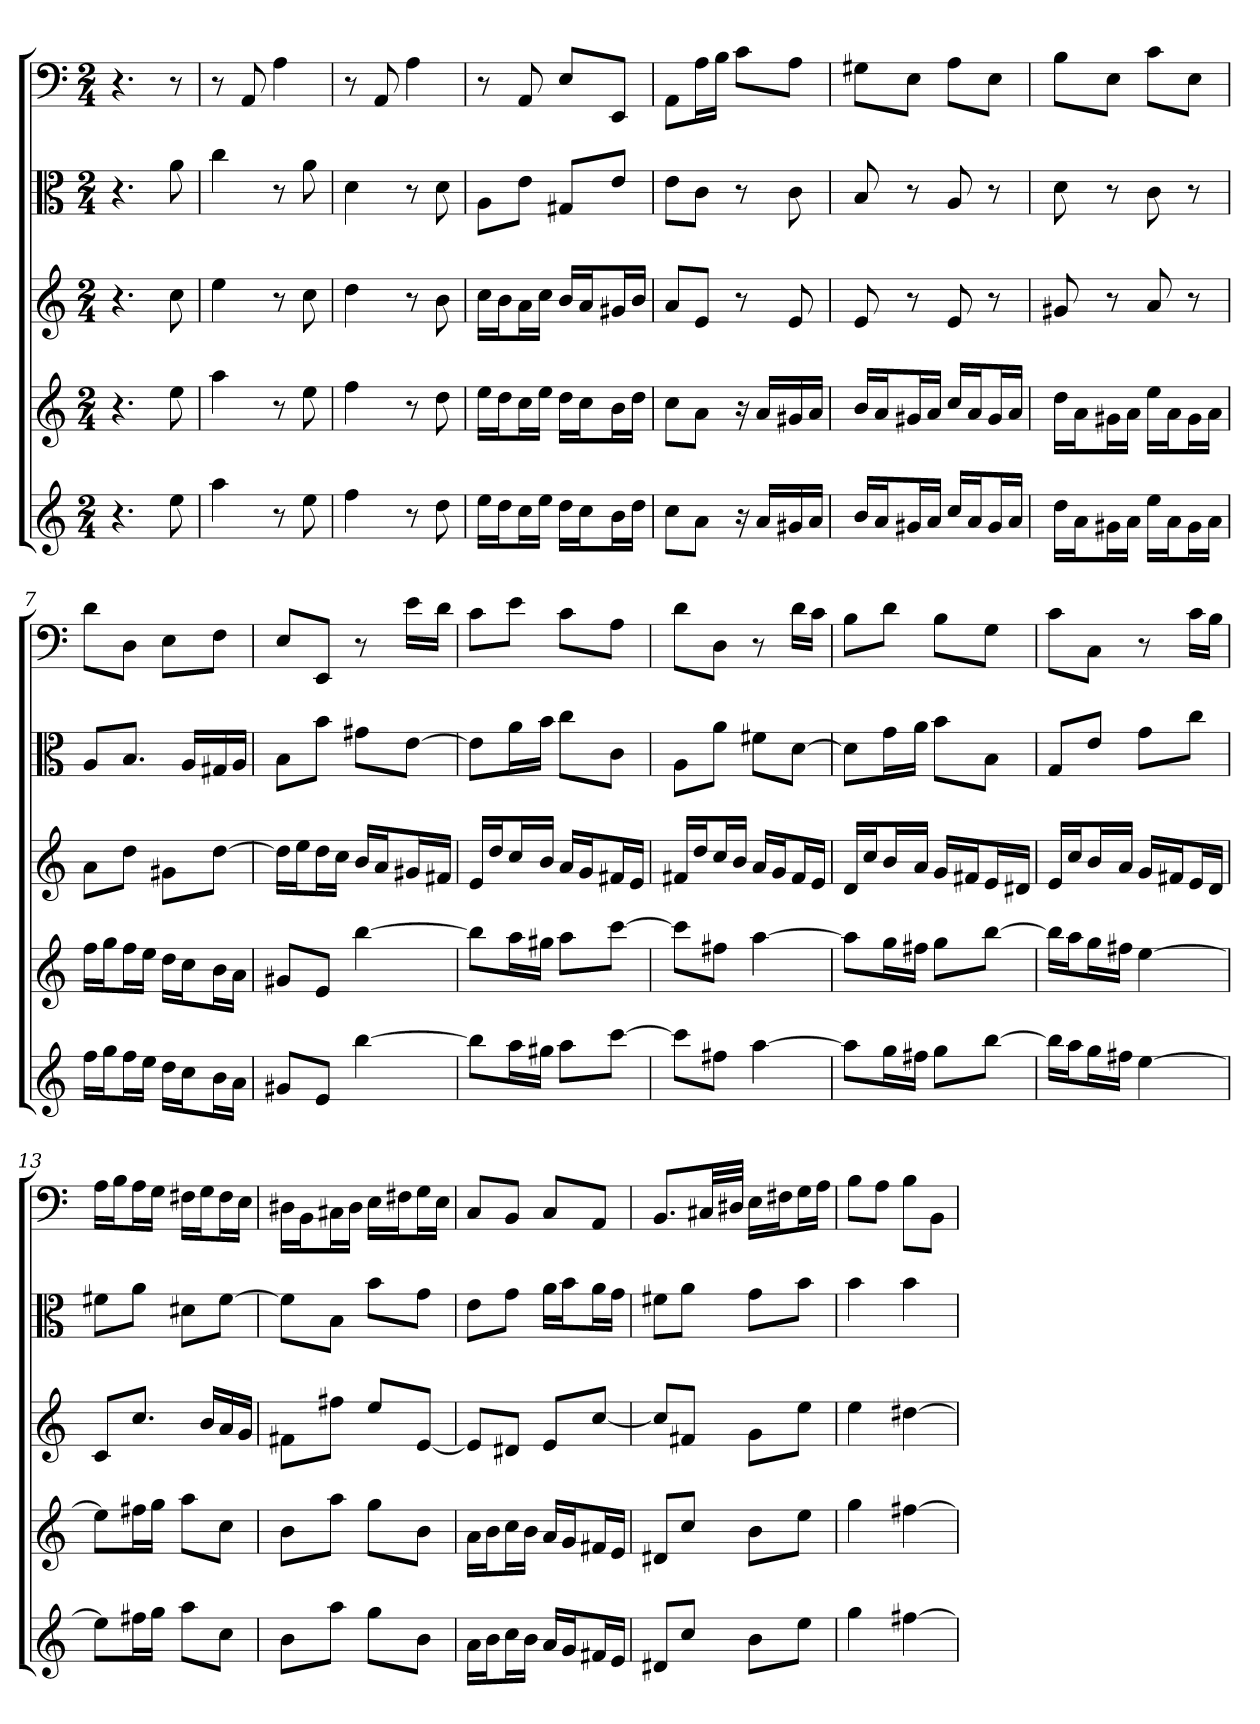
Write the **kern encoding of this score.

**kern	**kern	**kern	**kern	**kern
*part5	*part4	*part3	*part2	*part1
*staff5	*staff4	*staff3	*staff2	*staff1
*	*	*	*clefC3	*clefF4
*k[]	*k[]	*k[]	*k[]	*k[]
*a:	*a:	*a:	*a:	*a:
*M2/4	*M2/4	*M2/4	*M2/4	*M2/4
=	=	=	=	=
4.r	4.r	4.r	4.r	4.r
8ee	8ee	8cc	8a	8r
=1	=1	=1	=1	=1
4aa	4aa	4ee	4cc	8r
.	.	.	.	8AA
8r	8r	8r	8r	4A
8ee	8ee	8cc	8a	.
=2	=2	=2	=2	=2
4ff	4ff	4dd	4d	8r
.	.	.	.	8AA
8r	8r	8r	8r	4A
8dd	8dd	8b	8d	.
=3	=3	=3	=3	=3
16eeLL	16eeLL	16ccLL	8A\L	8r
16ddJ	16ddJ	16bJ	.	.
16ccL	16ccL	16aL	8e\J	8AA
16eeJJ	16eeJJ	16ccJJ	.	.
16ddLL	16ddLL	16bLL	8G#X/L	8E/L
16ccJ	16ccJ	16aJ	.	.
16bL	16bL	16g#XL	8e/J	8EE/J
16ddJJ	16ddJJ	16bJJ	.	.
=4	=4	=4	=4	=4
8ccL	8ccL	8aL	8e\L	8AA\L
8aJ	8aJ	8eJ	8c\J	16A\L
.	.	.	.	16B\JJ
16r	16r	8r	8r	8c\L
16aLL	16aLL	.	.	.
16g#X	16g#X	8e	8c	8A\J
16aJJ	16aJJ	.	.	.
=5	=5	=5	=5	=5
16bLL	16bLL	8e	8B	8G#X\L
16aJ	16aJ	.	.	.
16g#XL	16g#XL	8r	8r	8E\J
16aJJ	16aJJ	.	.	.
16ccLL	16ccLL	8e	8A	8A\L
16aJ	16aJ	.	.	.
16g#L	16g#L	8r	8r	8E\J
16aJJ	16aJJ	.	.	.
=6	=6	=6	=6	=6
16ddLL	16ddLL	8g#X	8d	8B\L
16aJ	16aJ	.	.	.
16g#XL	16g#XL	8r	8r	8E\J
16aJJ	16aJJ	.	.	.
16eeLL	16eeLL	8a	8c	8c\L
16aJ	16aJ	.	.	.
16g#L	16g#L	8r	8r	8E\J
16aJJ	16aJJ	.	.	.
=7	=7	=7	=7	=7
16ffLL	16ffLL	8aL	8A/L	8d\L
16ggJ	16ggJ	.	.	.
16ffL	16ffL	8ddJ	8.B/J	8D\J
16eeJJ	16eeJJ	.	.	.
16ddLL	16ddLL	8g#XL	.	8E\L
16ccJ	16ccJ	.	16A/LL	.
16bL	16bL	[8ddJ	16G#X/	8F\J
16aJJ	16aJJ	.	16A/JJ	.
=8	=8	=8	=8	=8
8g#XL	8g#XL	16ddLL]	8B\L	8E/L
.	.	16eeJ	.	.
8eJ	8eJ	16ddL	8b\J	8EE/J
.	.	16ccJJ	.	.
[4bb	[4bb	16bLL	8g#X\L	8r
.	.	16aJ	.	.
.	.	16g#XL	[8e\J	16e\LL
.	.	16f#XJJ	.	16d\JJ
=9	=9	=9	=9	=9
8bbL]	8bbL]	16eLL	8e\L]	8c\L
.	.	16ddJ	.	.
16aaL	16aaL	16ccL	16a\L	8e\J
16gg#XJJ	16gg#XJJ	16bJJ	16b\JJ	.
8aaL	8aaL	16aLL	8cc\L	8c\L
.	.	16gJ	.	.
[8cccJ	[8cccJ	16f#XL	8c\J	8A\J
.	.	16eJJ	.	.
=10	=10	=10	=10	=10
8cccL]	8cccL]	16f#XLL	8A\L	8d\L
.	.	16ddJ	.	.
8ff#XJ	8ff#XJ	16ccL	8a\J	8D\J
.	.	16bJJ	.	.
[4aa	[4aa	16aLL	8f#X\L	8r
.	.	16gJ	.	.
.	.	16f#L	[8d\J	16d\LL
.	.	16eJJ	.	16c\JJ
=11	=11	=11	=11	=11
8aaL]	8aaL]	16dLL	8d\L]	8B\L
.	.	16ccJ	.	.
16ggL	16ggL	16bL	16g\L	8d\J
16ff#XJJ	16ff#XJJ	16aJJ	16a\JJ	.
8ggL	8ggL	16gLL	8b\L	8B\L
.	.	16f#XJ	.	.
[8bbJ	[8bbJ	16eL	8B\J	8G\J
.	.	16d#XJJ	.	.
=12	=12	=12	=12	=12
16bbLL]	16bbLL]	16eLL	8G/L	8c\L
16aaJ	16aaJ	16ccJ	.	.
16ggL	16ggL	16bL	8e/J	8C\J
16ff#XJJ	16ff#XJJ	16aJJ	.	.
[4ee	[4ee	16gLL	8g\L	8r
.	.	16f#XJ	.	.
.	.	16eL	8cc\J	16c\LL
.	.	16dJJ	.	16B\JJ
=13	=13	=13	=13	=13
8eeL]	8eeL]	8cL	8f#X\L	16A\LL
.	.	.	.	16B\J
16ff#XL	16ff#XL	8.ccJ	8a\J	16A\L
16ggJJ	16ggJJ	.	.	16G\JJ
8aaL	8aaL	.	8d#X\L	16F#X\LL
.	.	16bLL	.	16G\J
8ccJ	8ccJ	16a	[8f#\J	16F#\L
.	.	16gJJ	.	16E\JJ
=14	=14	=14	=14	=14
8bL	8bL	8f#XL	8f#\L]	16D#X\LL
.	.	.	.	16BB\J
8aaJ	8aaJ	8ff#XJ	8B\J	16C#X\L
.	.	.	.	16D#\JJ
8ggL	8ggL	8eeL	8b\L	16E\LL
.	.	.	.	16F#X\J
8bJ	8bJ	[8eJ	8g\J	16G\L
.	.	.	.	16E\JJ
=15	=15	=15	=15	=15
16aLL	16aLL	8eL]	8e\L	8C/L
16bJ	16bJ	.	.	.
16ccL	16ccL	8d#XJ	8g\J	8BB/J
16bJJ	16bJJ	.	.	.
16aLL	16aLL	8eL	16a\LL	8C/L
16gJ	16gJ	.	16b\J	.
16f#XL	16f#XL	[8ccJ	16a\L	8AA/J
16eJJ	16eJJ	.	16g\JJ	.
=16	=16	=16	=16	=16
8d#XL	8d#XL	8ccL]	8f#X\L	8.BB/L
8ccJ	8ccJ	8f#XJ	8a\J	.
.	.	.	.	32C#X/LL
.	.	.	.	32D#X/JJJ
8bL	8bL	8gL	8g\L	16E\LL
.	.	.	.	16F#X\J
8eeJ	8eeJ	8eeJ	8b\J	16G\L
.	.	.	.	16A\JJ
=17	=17	=17	=17	=17
4gg	4gg	4ee	4b	8B\L
.	.	.	.	8A\J
[4ff#X	[4ff#X	[4dd#X	4b	8B\L
.	.	.	.	8BB\J
=	=	=	=	=
*-	*-	*-	*-	*-
